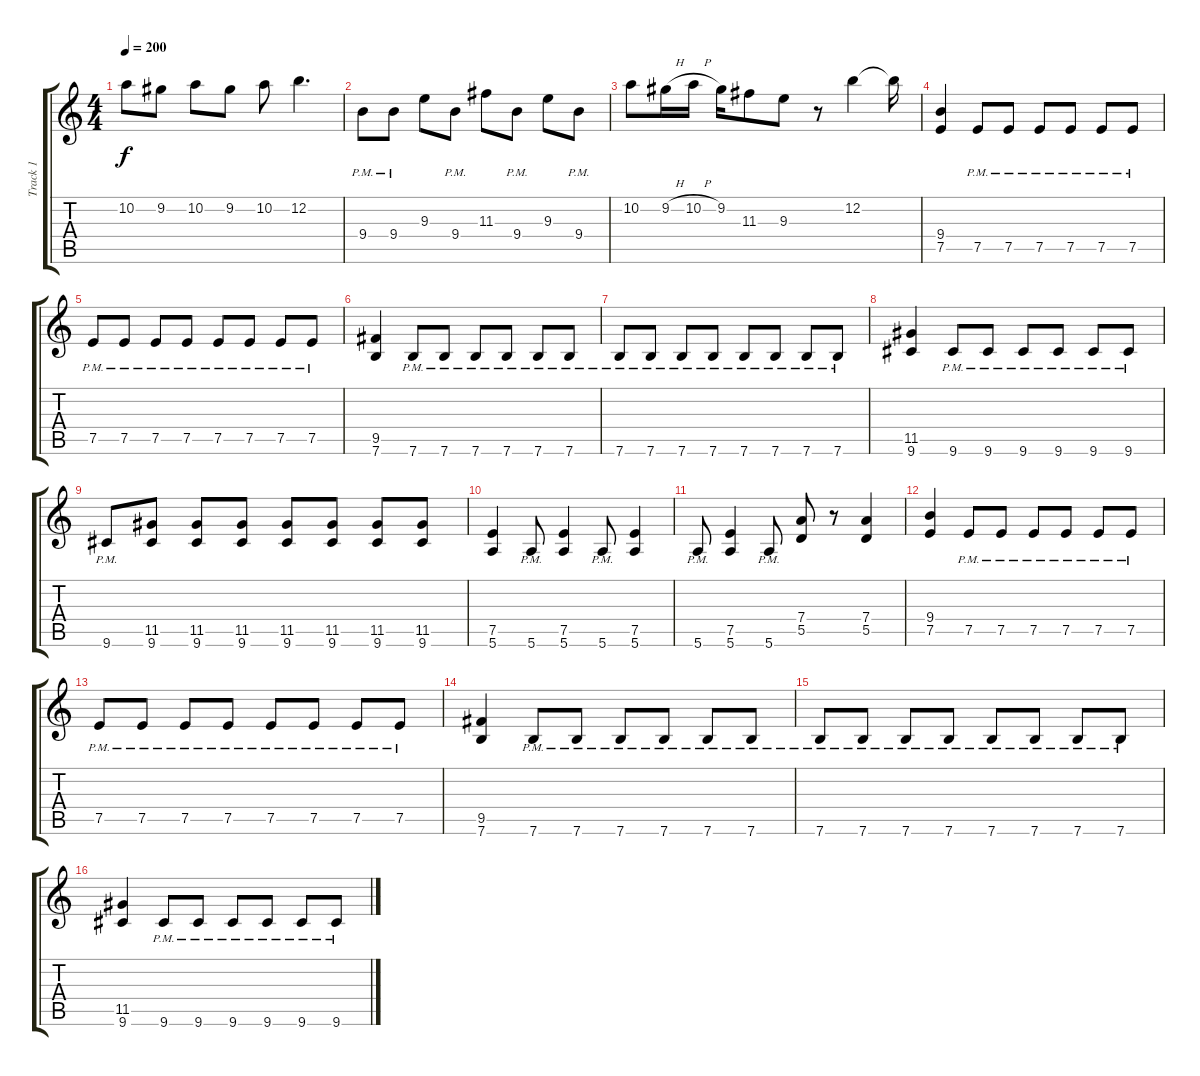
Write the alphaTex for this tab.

\track ("Track 1" "Track 1") {instrument overdrivenguitar}
\staff {score tabs}
\tuning (E4 B3 G3 D3 A2 E2) {hide}
\ts (4 4)
\tempo 200
\clef g2
\ks c
10.2{t}.8{dy f} 9.2.8 10.2.8 9.2.8 10.2.8 12.2.4{d} |
9.4{pm}.8 9.4{pm}.8 9.3.8 9.4{pm}.8 11.3.8 9.4{pm}.8 9.3.8 9.4{pm}.8 |
10.2.8 9.2{h}.16 10.2{h}.16 9.2.16 11.3.8 9.3.8 r.8 12.2.4 12.2{t}.16 |
(9.4 7.5).4 7.5{pm}.8 7.5{pm}.8 7.5{pm}.8 7.5{pm}.8 7.5{pm}.8 7.5{pm}.8 |
7.5{pm}.8 7.5{pm}.8 7.5{pm}.8 7.5{pm}.8 7.5{pm}.8 7.5{pm}.8 7.5{pm}.8 7.5{pm}.8 |
(9.5 7.6).4 7.6{pm}.8 7.6{pm}.8 7.6{pm}.8 7.6{pm}.8 7.6{pm}.8 7.6{pm}.8 |
7.6{pm}.8 7.6{pm}.8 7.6{pm}.8 7.6{pm}.8 7.6{pm}.8 7.6{pm}.8 7.6{pm}.8 7.6{pm}.8 |
(11.5 9.6).4 9.6{pm}.8 9.6{pm}.8 9.6{pm}.8 9.6{pm}.8 9.6{pm}.8 9.6{pm}.8 |
9.6{pm}.8 (11.5 9.6).8 (11.5 9.6).8 (11.5 9.6).8 (11.5 9.6).8 (11.5 9.6).8 (11.5 9.6).8 (11.5 9.6).8 |
(7.5 5.6).4 5.6{pm}.8 (7.5 5.6).4 5.6{pm}.8 (7.5 5.6).4 |
5.6{pm}.8 (7.5 5.6).4 5.6{pm}.8 (7.4 5.5).8 r.8 (7.4 5.5).4 |
(9.4 7.5).4 7.5{pm}.8 7.5{pm}.8 7.5{pm}.8 7.5{pm}.8 7.5{pm}.8 7.5{pm}.8 |
7.5{pm}.8 7.5{pm}.8 7.5{pm}.8 7.5{pm}.8 7.5{pm}.8 7.5{pm}.8 7.5{pm}.8 7.5{pm}.8 |
(9.5 7.6).4 7.6{pm}.8 7.6{pm}.8 7.6{pm}.8 7.6{pm}.8 7.6{pm}.8 7.6{pm}.8 |
7.6{pm}.8 7.6{pm}.8 7.6{pm}.8 7.6{pm}.8 7.6{pm}.8 7.6{pm}.8 7.6{pm}.8 7.6{pm}.8 |
(11.5 9.6).4 9.6{pm}.8 9.6{pm}.8 9.6{pm}.8 9.6{pm}.8 9.6{pm}.8 9.6{pm}.8
